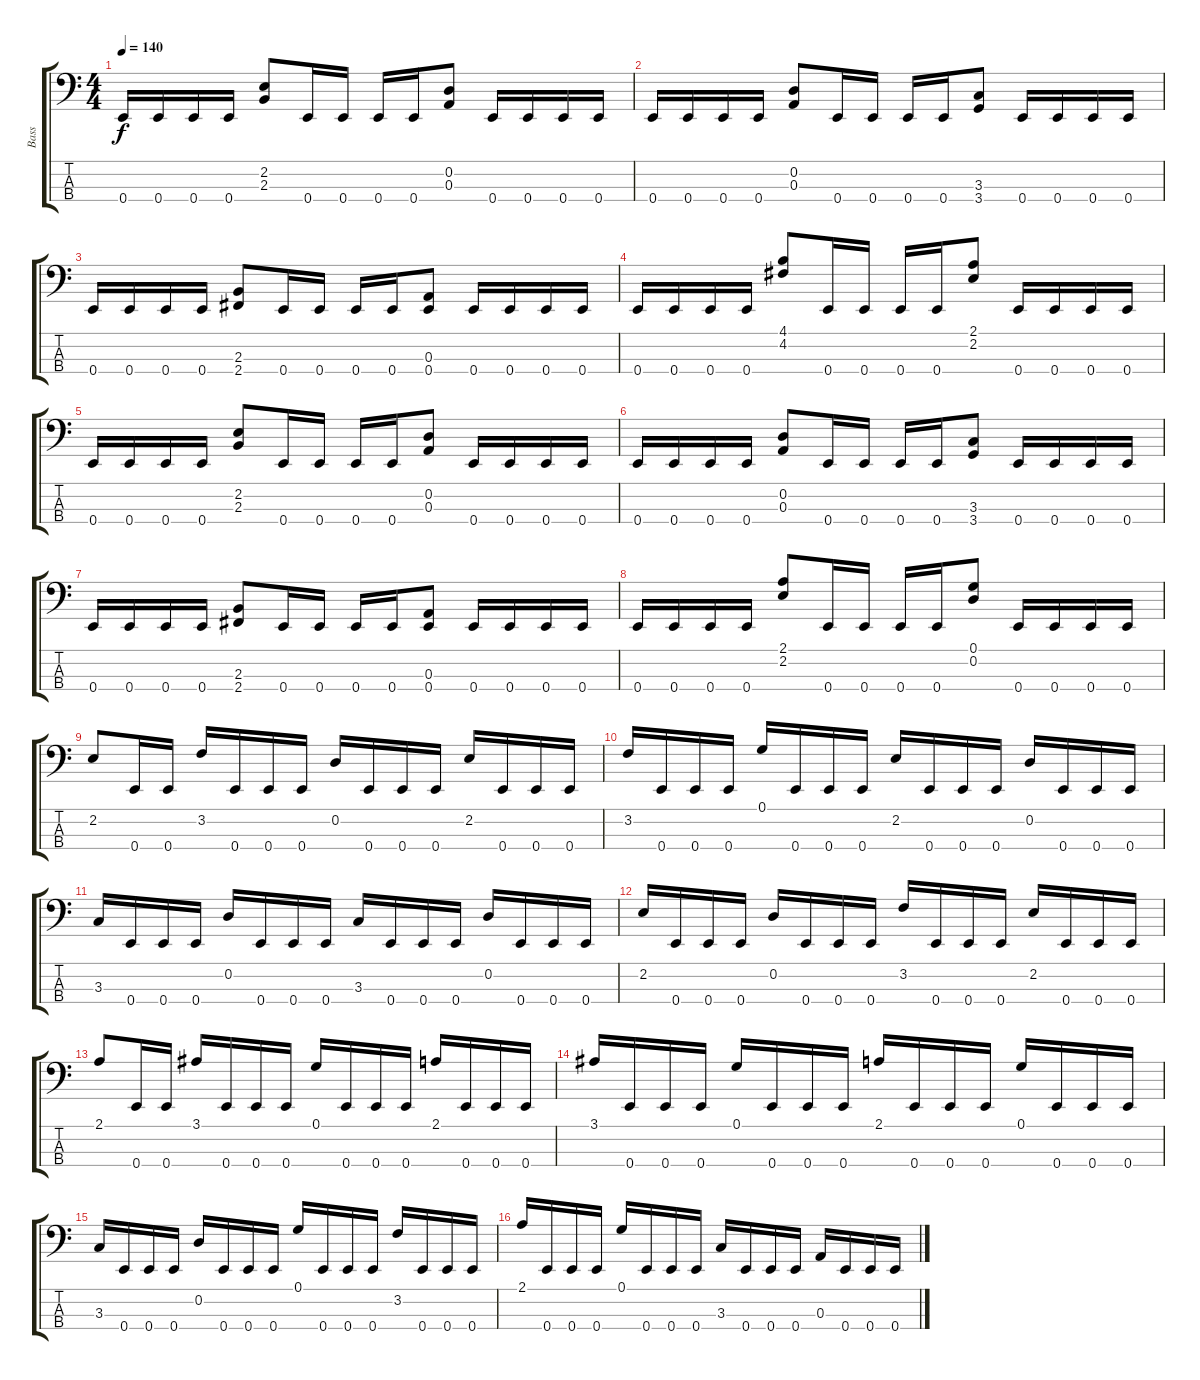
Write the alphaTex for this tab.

\track ("Bass" "Bass") {instrument electricbasspick}
\staff {score tabs}
\tuning (G2 D2 A1 E1) {hide}
\ts (4 4)
\tempo 140
\clef f4
\ks c
0.4.16{dy f} 0.4.16 0.4.16 0.4.16 (2.2 2.3).8 0.4.16 0.4.16 0.4.16 0.4.16 (0.2 0.3).8 0.4.16 0.4.16 0.4.16 0.4.16 |
0.4.16 0.4.16 0.4.16 0.4.16 (0.2 0.3).8 0.4.16 0.4.16 0.4.16 0.4.16 (3.3 3.4).8 0.4.16 0.4.16 0.4.16 0.4.16 |
0.4.16 0.4.16 0.4.16 0.4.16 (2.3 2.4).8 0.4.16 0.4.16 0.4.16 0.4.16 (0.3 0.4).8 0.4.16 0.4.16 0.4.16 0.4.16 |
0.4.16 0.4.16 0.4.16 0.4.16 (4.1 4.2).8 0.4.16 0.4.16 0.4.16 0.4.16 (2.1 2.2).8 0.4.16 0.4.16 0.4.16 0.4.16 |
0.4.16 0.4.16 0.4.16 0.4.16 (2.2 2.3).8 0.4.16 0.4.16 0.4.16 0.4.16 (0.2 0.3).8 0.4.16 0.4.16 0.4.16 0.4.16 |
0.4.16 0.4.16 0.4.16 0.4.16 (0.2 0.3).8 0.4.16 0.4.16 0.4.16 0.4.16 (3.3 3.4).8 0.4.16 0.4.16 0.4.16 0.4.16 |
0.4.16 0.4.16 0.4.16 0.4.16 (2.3 2.4).8 0.4.16 0.4.16 0.4.16 0.4.16 (0.3 0.4).8 0.4.16 0.4.16 0.4.16 0.4.16 |
0.4.16 0.4.16 0.4.16 0.4.16 (2.1 2.2).8 0.4.16 0.4.16 0.4.16 0.4.16 (0.1 0.2).8 0.4.16 0.4.16 0.4.16 0.4.16 |
2.2.8 0.4.16 0.4.16 3.2.16 0.4.16 0.4.16 0.4.16 0.2.16 0.4.16 0.4.16 0.4.16 2.2.16 0.4.16 0.4.16 0.4.16 |
3.2.16 0.4.16 0.4.16 0.4.16 0.1.16 0.4.16 0.4.16 0.4.16 2.2.16 0.4.16 0.4.16 0.4.16 0.2.16 0.4.16 0.4.16 0.4.16 |
3.3.16 0.4.16 0.4.16 0.4.16 0.2.16 0.4.16 0.4.16 0.4.16 3.3.16 0.4.16 0.4.16 0.4.16 0.2.16 0.4.16 0.4.16 0.4.16 |
2.2.16 0.4.16 0.4.16 0.4.16 0.2.16 0.4.16 0.4.16 0.4.16 3.2.16 0.4.16 0.4.16 0.4.16 2.2.16 0.4.16 0.4.16 0.4.16 |
2.1.8 0.4.16 0.4.16 3.1.16 0.4.16 0.4.16 0.4.16 0.1.16 0.4.16 0.4.16 0.4.16 2.1.16 0.4.16 0.4.16 0.4.16 |
3.1.16 0.4.16 0.4.16 0.4.16 0.1.16 0.4.16 0.4.16 0.4.16 2.1.16 0.4.16 0.4.16 0.4.16 0.1.16 0.4.16 0.4.16 0.4.16 |
3.3.16 0.4.16 0.4.16 0.4.16 0.2.16 0.4.16 0.4.16 0.4.16 0.1.16 0.4.16 0.4.16 0.4.16 3.2.16 0.4.16 0.4.16 0.4.16 |
2.1.16 0.4.16 0.4.16 0.4.16 0.1.16 0.4.16 0.4.16 0.4.16 3.3.16 0.4.16 0.4.16 0.4.16 0.3.16 0.4.16 0.4.16 0.4.16
